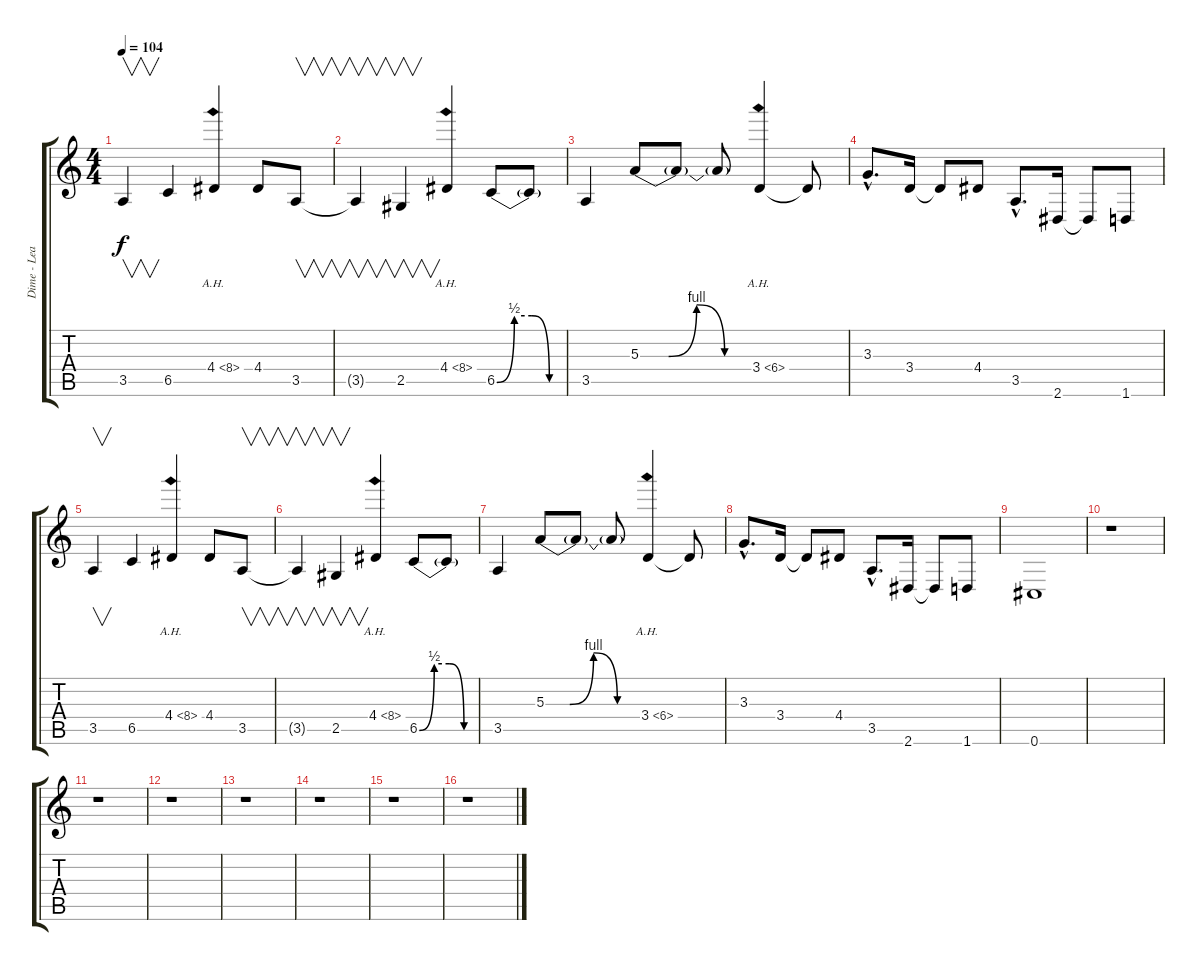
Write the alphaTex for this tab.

\track ("Dime - Lead Guitar" "Dime - Lea") {instrument overdrivenguitar}
\staff {score tabs}
\tuning (Db4 Ab3 E3 B2 Gb2 Db2) {hide}
\ts (4 4)
\tempo 104
\clef g2
\ks c
3.5.4{v dy f} 6.5.4 4.4{ah 4}.4 4.4.8 3.5.8{v} |
3.5{t}.4{v} 2.5.4{v} 4.4{ah 4}.4 6.5{be (custom 0 0 15 2 30 2 45 0 60 0)}.8 6.5{t}.8 |
3.5.4 5.3{be (custom 0 0 10 0 15 0 30 4 45 0 60 0)}.8 5.3{t}.8 5.3{t}.8 3.4{ah 3}.4 3.4{t}.8 |
3.3{hac}.8{d} 3.4.16 3.4{t}.8 4.4.8 3.5{hac}.8{d} 2.6.16 2.6{t}.8 1.6.8 |
3.5.4{v} 6.5.4 4.4{ah 4}.4 4.4.8 3.5.8{v} |
3.5{t}.4{v} 2.5.4{v} 4.4{ah 4}.4 6.5{be (custom 0 0 15 2 30 2 45 0 60 0)}.8 6.5{t}.8 |
3.5.4 5.3{be (custom 0 0 10 0 15 0 30 4 45 0 60 0)}.8 5.3{t}.8 5.3{t}.8 3.4{ah 3}.4 3.4{t}.8 |
3.3{hac}.8{d} 3.4.16 3.4{t}.8 4.4.8 3.5{hac}.8{d} 2.6.16 2.6{t}.8 1.6.8 |
0.6.1{volume 0} |
r.1{volume 9} |
r.1 |
r.1 |
r.1 |
r.1 |
r.1 |
r.1
